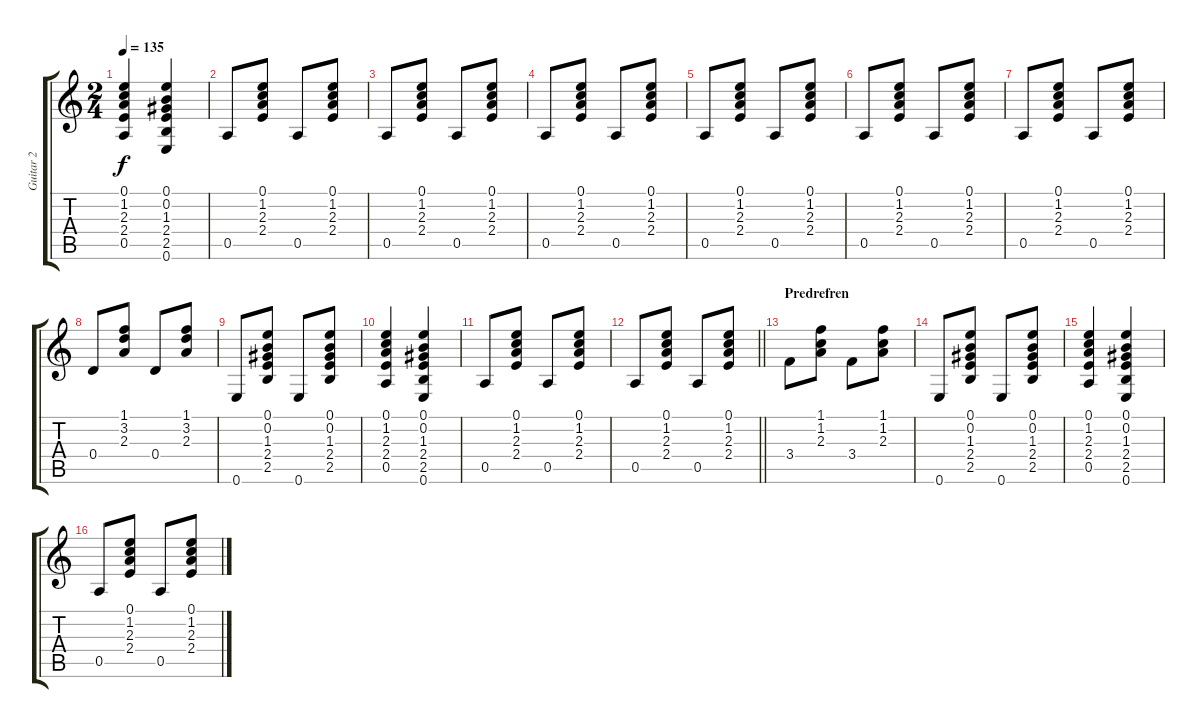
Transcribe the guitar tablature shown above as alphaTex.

\track ("Guitar 2" "Guitar 2") {instrument acousticguitarsteel}
\staff {score tabs}
\tuning (E4 B3 G3 D3 A2 E2) {hide}
\ts (2 4)
\tempo 135
\clef g2
\ks c
(0.1 1.2 2.3 2.4 0.5).4{dy f} (0.1 0.2 1.3 2.4 2.5 0.6).4 |
0.5.8 (0.1 1.2 2.3 2.4).8 0.5.8 (0.1 1.2 2.3 2.4).8 |
0.5.8 (0.1 1.2 2.3 2.4).8 0.5.8 (0.1 1.2 2.3 2.4).8 |
0.5.8 (0.1 1.2 2.3 2.4).8 0.5.8 (0.1 1.2 2.3 2.4).8 |
0.5.8 (0.1 1.2 2.3 2.4).8 0.5.8 (0.1 1.2 2.3 2.4).8 |
0.5.8 (0.1 1.2 2.3 2.4).8 0.5.8 (0.1 1.2 2.3 2.4).8 |
0.5.8 (0.1 1.2 2.3 2.4).8 0.5.8 (0.1 1.2 2.3 2.4).8 |
0.4.8 (1.1 3.2 2.3).8 0.4.8 (1.1 3.2 2.3).8 |
0.6.8 (0.1 0.2 1.3 2.4 2.5).8 0.6.8 (0.1 0.2 1.3 2.4 2.5).8 |
(0.1 1.2 2.3 2.4 0.5).4 (0.1 0.2 1.3 2.4 2.5 0.6).4 |
0.5.8 (0.1 1.2 2.3 2.4).8 0.5.8 (0.1 1.2 2.3 2.4).8 |
\barLineRight lightlight
0.5.8 (0.1 1.2 2.3 2.4).8 0.5.8 (0.1 1.2 2.3 2.4).8 |
\section ("" "Predrefren")
3.4.8 (1.1 1.2 2.3).8 3.4.8 (1.1 1.2 2.3).8 |
0.6.8 (0.1 0.2 1.3 2.4 2.5).8 0.6.8 (0.1 0.2 1.3 2.4 2.5).8 |
(0.1 1.2 2.3 2.4 0.5).4 (0.1 0.2 1.3 2.4 2.5 0.6).4 |
0.5.8 (0.1 1.2 2.3 2.4).8 0.5.8 (0.1 1.2 2.3 2.4).8
